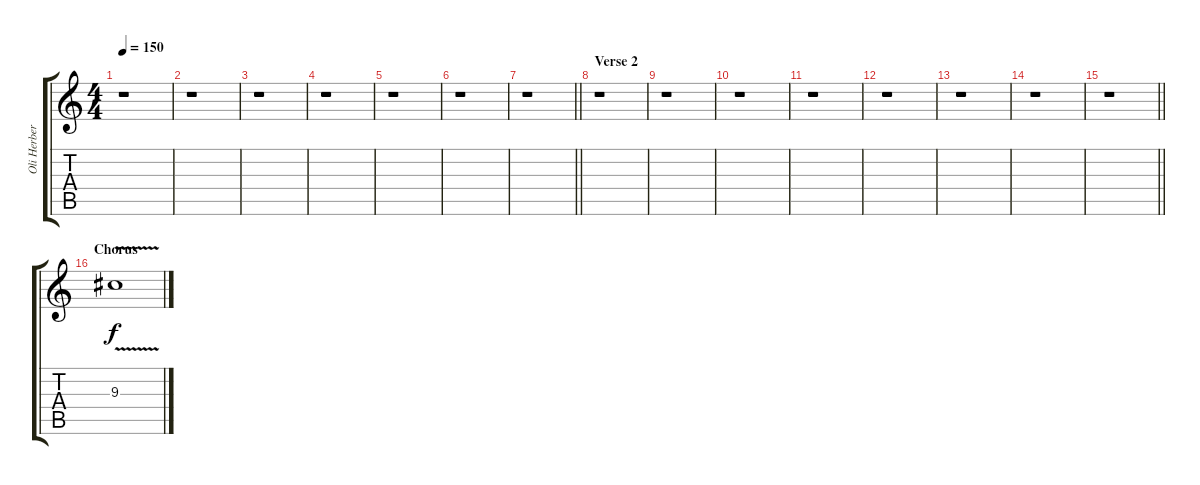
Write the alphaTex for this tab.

\track ("Oli Herbert (Harmony)" "Oli Herber") {instrument overdrivenguitar}
\staff {score tabs}
\tuning (Db4 Ab3 E3 B2 Gb2 Db2) {hide}
\ts (4 4)
\tempo 150
\clef g2
\ks c
r.1{dy f} |
r.1 |
r.1 |
r.1 |
r.1 |
r.1 |
\barLineRight lightlight
r.1 |
\section ("" "Verse 2")
r.1 |
r.1 |
r.1 |
r.1 |
r.1 |
r.1 |
r.1 |
\barLineRight lightlight
r.1 |
\section ("" "Chorus")
9.3{v}.1
